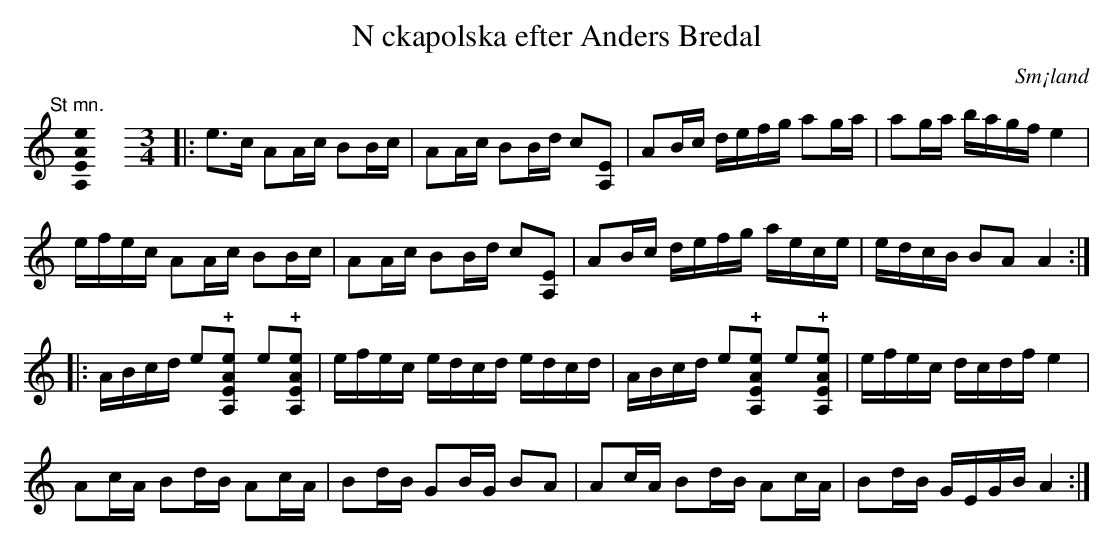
X:1
T:N ckapolska efter Anders Bredal
O:Sm¡land
M:none
K:A
[K:C]
"@-20,30 St mn."[A,EAe]0 \
M:3/4
L:1/8
|: e>c AA/2c/2 BB/2c/2 | AA/2c/2 BB/2d/2 c[EA,] | AB/2c/2 d/2e/2f/2g/2 ag/2a/2 | ag/2a/2 b/2a/2g/2f/2 e2 |
 e/2f/2e/2c/2 AA/2c/2 BB/2c/2 | AA/2c/2 BB/2d/2 c[EA,] | AB/2c/2 d/2e/2f/2g/2 a/2e/2c/2e/2 | e/2d/2c/2B/2 BA A2 :|
|: A/2B/2c/2d/2 e!+![A,EAe] e!+![A,EAe] | e/2f/2e/2c/2 e/2d/2c/2d/2 e/2d/2c/2d/2 | A/2B/2c/2d/2 e!+![A,EAe] e!+![A,EAe] | e/2f/2e/2c/2 d/2c/2d/2f/2 e2 |
 Ac/2A/2 Bd/2B/2 Ac/2A/2 | Bd/2B/2 GB/2G/2 BA | Ac/2A/2 Bd/2B/2 Ac/2A/2 | Bd/2B/2 G/2E/2G/2B/2 A2 :|
